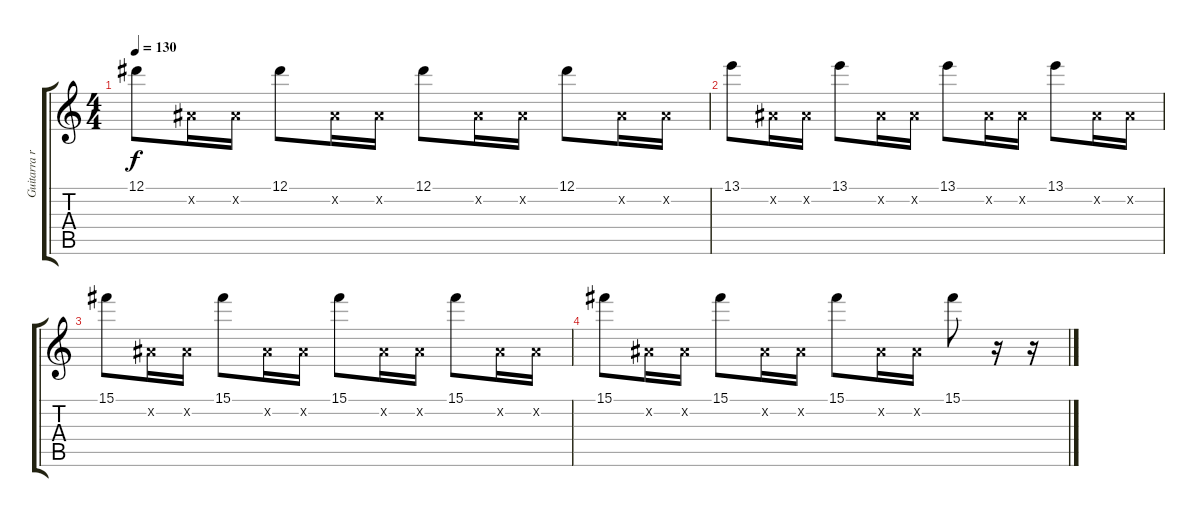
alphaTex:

\track ("Guitarra ritm. 2 (W. Giardino)" "Guitarra r") {instrument distortionguitar}
\staff {score tabs}
\tuning (Eb4 Bb3 Gb3 Db3 Ab2 Eb2) {hide}
\ts (4 4)
\tempo 130
\clef g2
\ks c
12.1.8{dy f} 0.2{x}.16 0.2{x}.16 12.1.8 0.2{x}.16 0.2{x}.16 12.1.8 0.2{x}.16 0.2{x}.16 12.1.8 0.2{x}.16 0.2{x}.16 |
13.1.8 0.2{x}.16 0.2{x}.16 13.1.8 0.2{x}.16 0.2{x}.16 13.1.8 0.2{x}.16 0.2{x}.16 13.1.8 0.2{x}.16 0.2{x}.16 |
15.1.8 0.2{x}.16 0.2{x}.16 15.1.8 0.2{x}.16 0.2{x}.16 15.1.8 0.2{x}.16 0.2{x}.16 15.1.8 0.2{x}.16 0.2{x}.16 |
15.1.8 0.2{x}.16 0.2{x}.16 15.1.8 0.2{x}.16 0.2{x}.16 15.1.8 0.2{x}.16 0.2{x}.16 15.1.8 r.16 r.16
